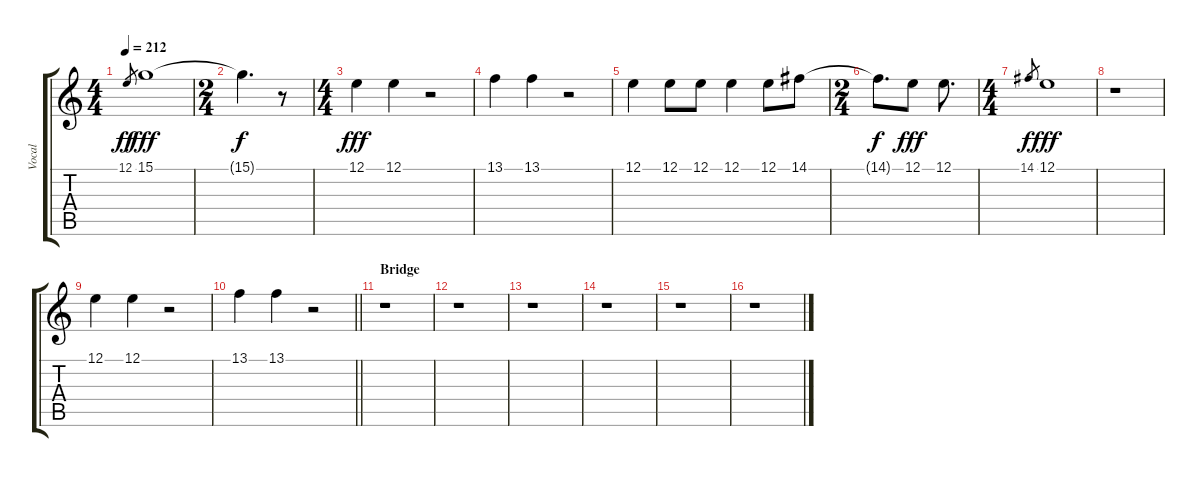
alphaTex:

\track ("Vocal" "Vocal") {instrument lead1square}
\staff {score tabs}
\tuning (E4 B3 G3 D3 A2 E2) {hide}
\ts (4 4)
\tempo 212
\clef g2
\ks c
12.1.8{gr dy ff} 15.1.1{dy fff} |
\ts (2 4)
15.1{t}.4{d dy f} r.8 |
\ts (4 4)
12.1.4{dy fff} 12.1.4 r.2 |
13.1.4 13.1.4 r.2 |
12.1.4 12.1.8 12.1.8 12.1.4 12.1.8 14.1.8 |
\ts (2 4)
14.1{t}.8{d dy f} 12.1.8{dy fff} 12.1.8{d} |
\ts (4 4)
14.1.8{gr dy f} 12.1.1{dy fff} |
r.1 |
12.1.4 12.1.4 r.2 |
\barLineRight lightlight
13.1.4 13.1.4 r.2 |
\section ("" "Bridge")
r.1 |
r.1 |
r.1 |
r.1 |
r.1 |
r.1
